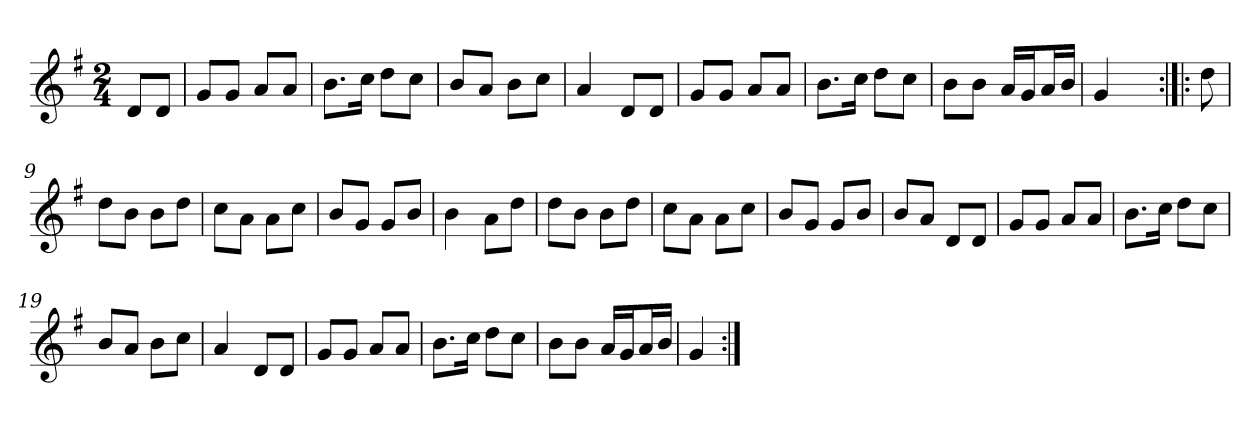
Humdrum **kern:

**kern
*part1
*staff1
*clefG2
*k[f#]
*G:
*M2/4
*MM120
=
8d/L
8d/J
=1
8g/L
8g/J
8a/L
8a/J
=2
8.b\L
16cc\Jk
8dd\L
8cc\J
=3
8b/L
8a/J
8b\L
8cc\J
=4
4a
8d/L
8d/J
=5
8g/L
8g/J
8a/L
8a/J
=6
8.b\L
16cc\Jk
8dd\L
8cc\J
=7
8b\L
8b\J
16a/LL
16g/J
16a/L
16b/JJ
=8
4g
8ryy
=:|!|:
8dd
=9
8dd\L
8b\J
8b\L
8dd\J
=10
8cc\L
8a\J
8a\L
8cc\J
=11
8b/L
8g/J
8g/L
8b/J
=12
4b
8a\L
8dd\J
=13
8dd\L
8b\J
8b\L
8dd\J
=14
8cc\L
8a\J
8a\L
8cc\J
=15
8b/L
8g/J
8g/L
8b/J
=16
8b/L
8a/J
8d/L
8d/J
=17
8g/L
8g/J
8a/L
8a/J
=18
8.b\L
16cc\Jk
8dd\L
8cc\J
=19
8b/L
8a/J
8b\L
8cc\J
=20
4a
8d/L
8d/J
=21
8g/L
8g/J
8a/L
8a/J
=22
8.b\L
16cc\Jk
8dd\L
8cc\J
=23
8b\L
8b\J
16a/LL
16g/J
16a/L
16b/JJ
=24
4g
=:|!
*-
